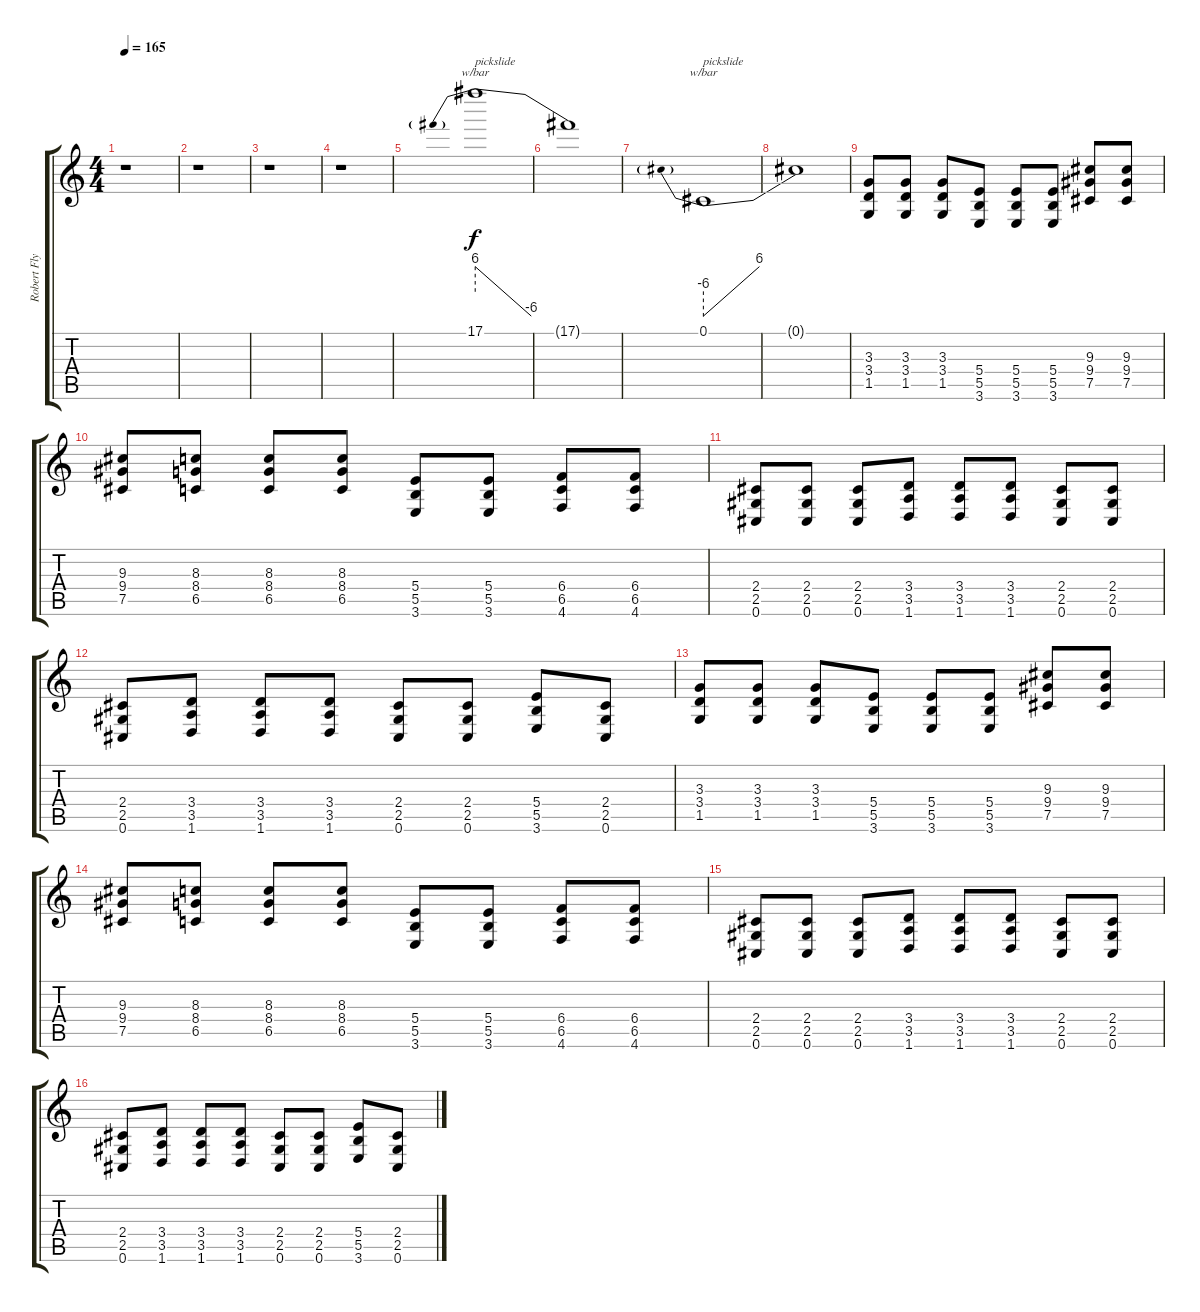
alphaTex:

\track ("Robert Flynn" "Robert Fly") {instrument distortionguitar}
\staff {score tabs}
\tuning (Db4 Ab3 E3 B2 Gb2 Db2) {hide}
\ts (4 4)
\tempo 165
\clef g2
\ks c
r.1{dy f instrument distortionguitar} |
r.1 |
r.1 |
r.1 |
17.1.1{tbe (predivedive default 0 24 60 -24) txt "pickslide"} |
17.1{t}.1 |
0.1.1{tbe (predivedive default 0 -24 60 24) txt "pickslide"} |
0.1{t}.1 |
(3.3 3.4 1.5).8 (3.3 3.4 1.5).8 (3.3 3.4 1.5).8 (5.4 5.5 3.6).8 (5.4 5.5 3.6).8 (5.4 5.5 3.6).8 (9.3 9.4 7.5).8 (9.3 9.4 7.5).8 |
(9.3 9.4 7.5).8 (8.3 8.4 6.5).8 (8.3 8.4 6.5).8 (8.3 8.4 6.5).8 (5.4 5.5 3.6).8 (5.4 5.5 3.6).8 (6.4 6.5 4.6).8 (6.4 6.5 4.6).8 |
(2.4 2.5 0.6).8 (2.4 2.5 0.6).8 (2.4 2.5 0.6).8 (3.4 3.5 1.6).8 (3.4 3.5 1.6).8 (3.4 3.5 1.6).8 (2.4 2.5 0.6).8 (2.4 2.5 0.6).8 |
(2.4 2.5 0.6).8 (3.4 3.5 1.6).8 (3.4 3.5 1.6).8 (3.4 3.5 1.6).8 (2.4 2.5 0.6).8 (2.4 2.5 0.6).8 (5.4 5.5 3.6).8 (2.4 2.5 0.6).8 |
(3.3 3.4 1.5).8 (3.3 3.4 1.5).8 (3.3 3.4 1.5).8 (5.4 5.5 3.6).8 (5.4 5.5 3.6).8 (5.4 5.5 3.6).8 (9.3 9.4 7.5).8 (9.3 9.4 7.5).8 |
(9.3 9.4 7.5).8 (8.3 8.4 6.5).8 (8.3 8.4 6.5).8 (8.3 8.4 6.5).8 (5.4 5.5 3.6).8 (5.4 5.5 3.6).8 (6.4 6.5 4.6).8 (6.4 6.5 4.6).8 |
(2.4 2.5 0.6).8 (2.4 2.5 0.6).8 (2.4 2.5 0.6).8 (3.4 3.5 1.6).8 (3.4 3.5 1.6).8 (3.4 3.5 1.6).8 (2.4 2.5 0.6).8 (2.4 2.5 0.6).8 |
(2.4 2.5 0.6).8 (3.4 3.5 1.6).8 (3.4 3.5 1.6).8 (3.4 3.5 1.6).8 (2.4 2.5 0.6).8 (2.4 2.5 0.6).8 (5.4 5.5 3.6).8 (2.4 2.5 0.6).8
